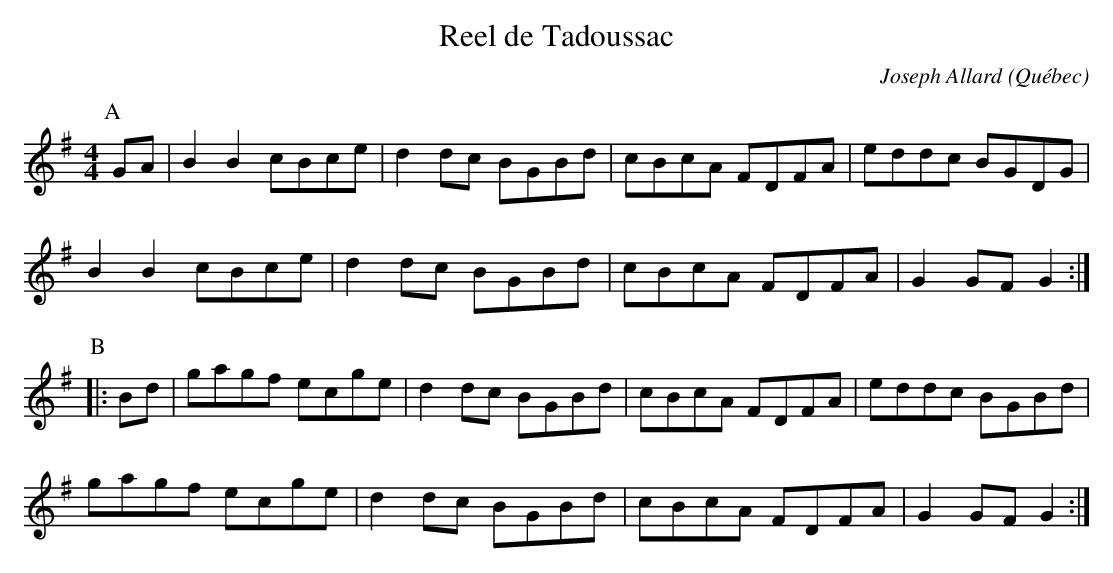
X:1
T:Reel de Tadoussac
C:Joseph Allard
O:Québec
M:4/4
L:1/8
K:Gmaj
P:A
GA |B2B2 cBce |d2dc BGBd |cBcA FDFA |eddc BGDG |
B2B2 cBce |d2dc BGBd |cBcA FDFA |G2GF G2:|
P:B
|: Bd |gagf ecge |d2dc BGBd |cBcA FDFA |eddc BGBd |
gagf ecge |d2dc BGBd |cBcA FDFA |G2GF G2:|
